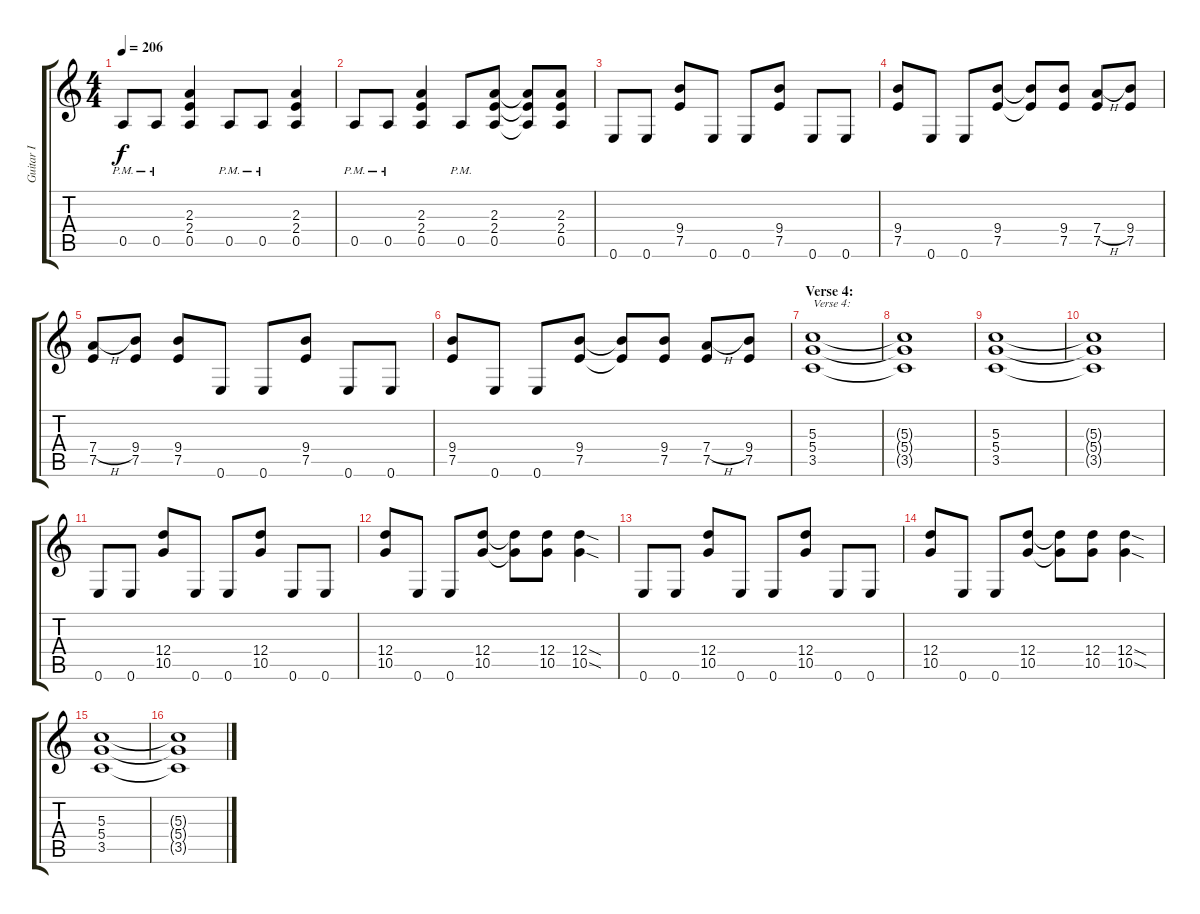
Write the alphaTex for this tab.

\track ("Guitar I" "Guitar I") {instrument distortionguitar}
\staff {score tabs}
\tuning (E4 B3 G3 D3 A2 E2) {hide}
\ts (4 4)
\tempo 206
\clef g2
\ks c
0.5{pm}.8{dy f} 0.5{pm}.8 (2.3 2.4 0.5).4 0.5{pm}.8 0.5{pm}.8 (2.3 2.4 0.5).4 |
0.5{pm}.8 0.5{pm}.8 (2.3 2.4 0.5).4 0.5{pm}.8 (2.3 2.4 0.5).8 (2.3{t} 2.4{t} 0.5{t}).8 (2.3 2.4 0.5).8 |
0.6.8 0.6.8 (9.4 7.5).8 0.6.8 0.6.8 (9.4 7.5).8 0.6.8 0.6.8 |
(9.4 7.5).8 0.6.8 0.6.8 (9.4 7.5).8 (9.4{t} 7.5{t}).8 (9.4 7.5).8 (7.4{h} 7.5).8 (9.4 7.5).8 |
(7.4{h} 7.5).8 (9.4 7.5).8 (9.4 7.5).8 0.6.8 0.6.8 (9.4 7.5).8 0.6.8 0.6.8 |
(9.4 7.5).8 0.6.8 0.6.8 (9.4 7.5).8 (9.4{t} 7.5{t}).8 (9.4 7.5).8 (7.4{h} 7.5).8 (9.4 7.5).8 |
\section ("" "Verse 4:")
(5.3 5.4 3.5).1{txt "Verse 4:"} |
(5.3{t} 5.4{t} 3.5{t}).1 |
(5.3 5.4 3.5).1 |
(5.3{t} 5.4{t} 3.5{t}).1 |
0.6.8 0.6.8 (12.4 10.5).8 0.6.8 0.6.8 (12.4 10.5).8 0.6.8 0.6.8 |
(12.4 10.5).8 0.6.8 0.6.8 (12.4 10.5).8 (12.4{t} 10.5{t}).8 (12.4 10.5).8 (12.4{sod} 10.5{sod}).4 |
0.6.8 0.6.8 (12.4 10.5).8 0.6.8 0.6.8 (12.4 10.5).8 0.6.8 0.6.8 |
(12.4 10.5).8 0.6.8 0.6.8 (12.4 10.5).8 (12.4{t} 10.5{t}).8 (12.4 10.5).8 (12.4{sod} 10.5{sod}).4 |
(5.3 5.4 3.5).1 |
(5.3{t} 5.4{t} 3.5{t}).1
